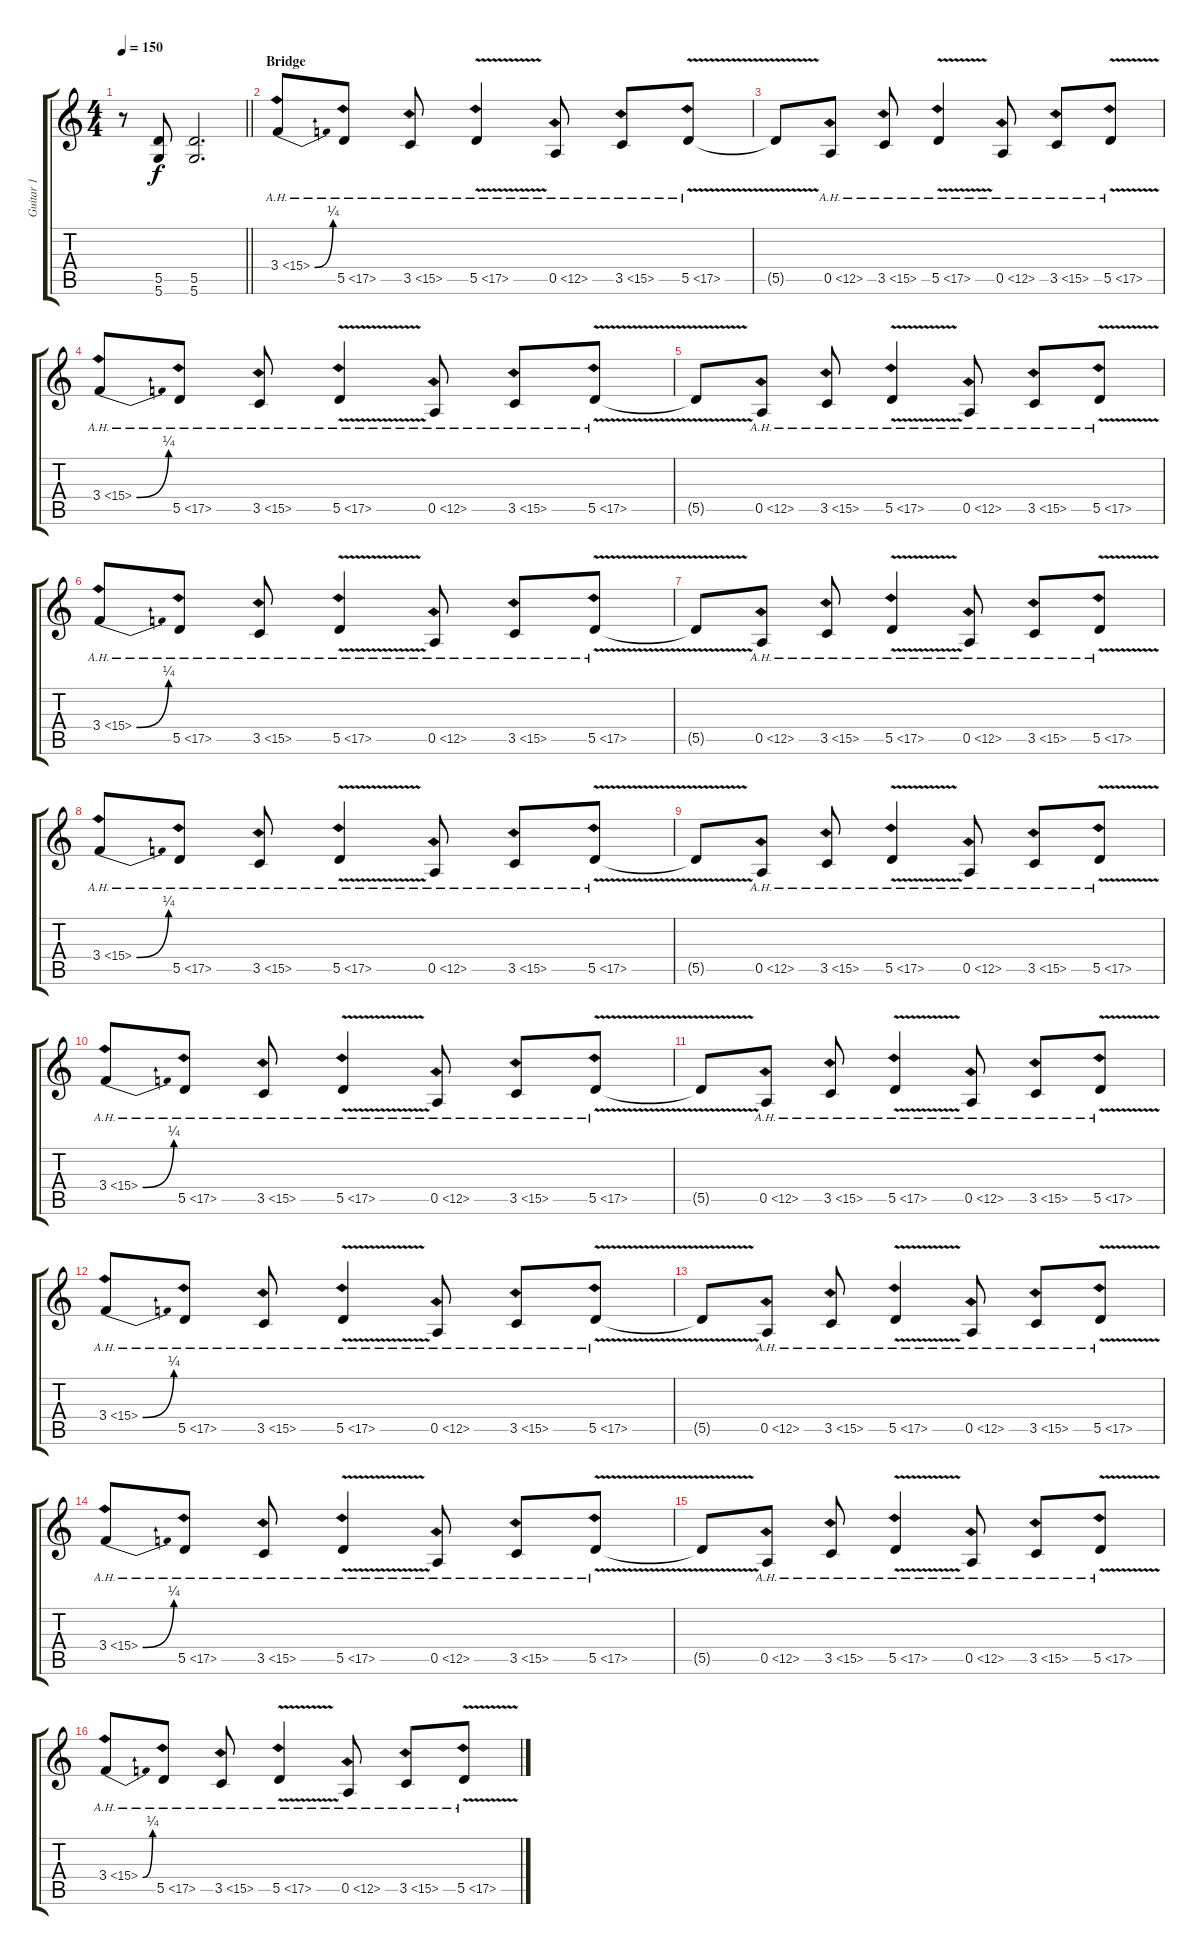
\track ("Guitar 1" "Guitar 1") {instrument overdrivenguitar}
\staff {score tabs}
\tuning (E4 B3 G3 D3 A2 D2) {hide}
\ts (4 4)
\tempo 150
\clef g2
\barLineRight lightlight
\ks c
r.8{dy f} (5.5 5.6).8 (5.5 5.6).2{d} |
\section ("" "Bridge")
3.4{be (bend 0 0 60 1) ah 12}.8 5.5{ah 12}.8 3.5{ah 12}.8 5.5{ah 12 v}.4 0.5{ah 12}.8 3.5{ah 12}.8 5.5{ah 12 v}.8 |
5.5{t}.8 0.5{ah 12}.8 3.5{ah 12}.8 5.5{ah 12 v}.4 0.5{ah 12}.8 3.5{ah 12}.8 5.5{ah 12 v}.8 |
3.4{be (bend 0 0 60 1) ah 12}.8 5.5{ah 12}.8 3.5{ah 12}.8 5.5{ah 12 v}.4 0.5{ah 12}.8 3.5{ah 12}.8 5.5{ah 12 v}.8 |
5.5{t}.8 0.5{ah 12}.8 3.5{ah 12}.8 5.5{ah 12 v}.4 0.5{ah 12}.8 3.5{ah 12}.8 5.5{ah 12 v}.8 |
3.4{be (bend 0 0 60 1) ah 12}.8 5.5{ah 12}.8 3.5{ah 12}.8 5.5{ah 12 v}.4 0.5{ah 12}.8 3.5{ah 12}.8 5.5{ah 12 v}.8 |
5.5{t}.8 0.5{ah 12}.8 3.5{ah 12}.8 5.5{ah 12 v}.4 0.5{ah 12}.8 3.5{ah 12}.8 5.5{ah 12 v}.8 |
3.4{be (bend 0 0 60 1) ah 12}.8 5.5{ah 12}.8 3.5{ah 12}.8 5.5{ah 12 v}.4 0.5{ah 12}.8 3.5{ah 12}.8 5.5{ah 12 v}.8 |
5.5{t}.8 0.5{ah 12}.8 3.5{ah 12}.8 5.5{ah 12 v}.4 0.5{ah 12}.8 3.5{ah 12}.8 5.5{ah 12 v}.8 |
3.4{be (bend 0 0 60 1) ah 12}.8 5.5{ah 12}.8 3.5{ah 12}.8 5.5{ah 12 v}.4 0.5{ah 12}.8 3.5{ah 12}.8 5.5{ah 12 v}.8 |
5.5{t}.8 0.5{ah 12}.8 3.5{ah 12}.8 5.5{ah 12 v}.4 0.5{ah 12}.8 3.5{ah 12}.8 5.5{ah 12 v}.8 |
3.4{be (bend 0 0 60 1) ah 12}.8 5.5{ah 12}.8 3.5{ah 12}.8 5.5{ah 12 v}.4 0.5{ah 12}.8 3.5{ah 12}.8 5.5{ah 12 v}.8 |
5.5{t}.8 0.5{ah 12}.8 3.5{ah 12}.8 5.5{ah 12 v}.4 0.5{ah 12}.8 3.5{ah 12}.8 5.5{ah 12 v}.8 |
3.4{be (bend 0 0 60 1) ah 12}.8 5.5{ah 12}.8 3.5{ah 12}.8 5.5{ah 12 v}.4 0.5{ah 12}.8 3.5{ah 12}.8 5.5{ah 12 v}.8 |
5.5{t}.8 0.5{ah 12}.8 3.5{ah 12}.8 5.5{ah 12 v}.4 0.5{ah 12}.8 3.5{ah 12}.8 5.5{ah 12 v}.8 |
3.4{be (bend 0 0 60 1) ah 12}.8 5.5{ah 12}.8 3.5{ah 12}.8 5.5{ah 12 v}.4 0.5{ah 12}.8 3.5{ah 12}.8 5.5{ah 12 v}.8
